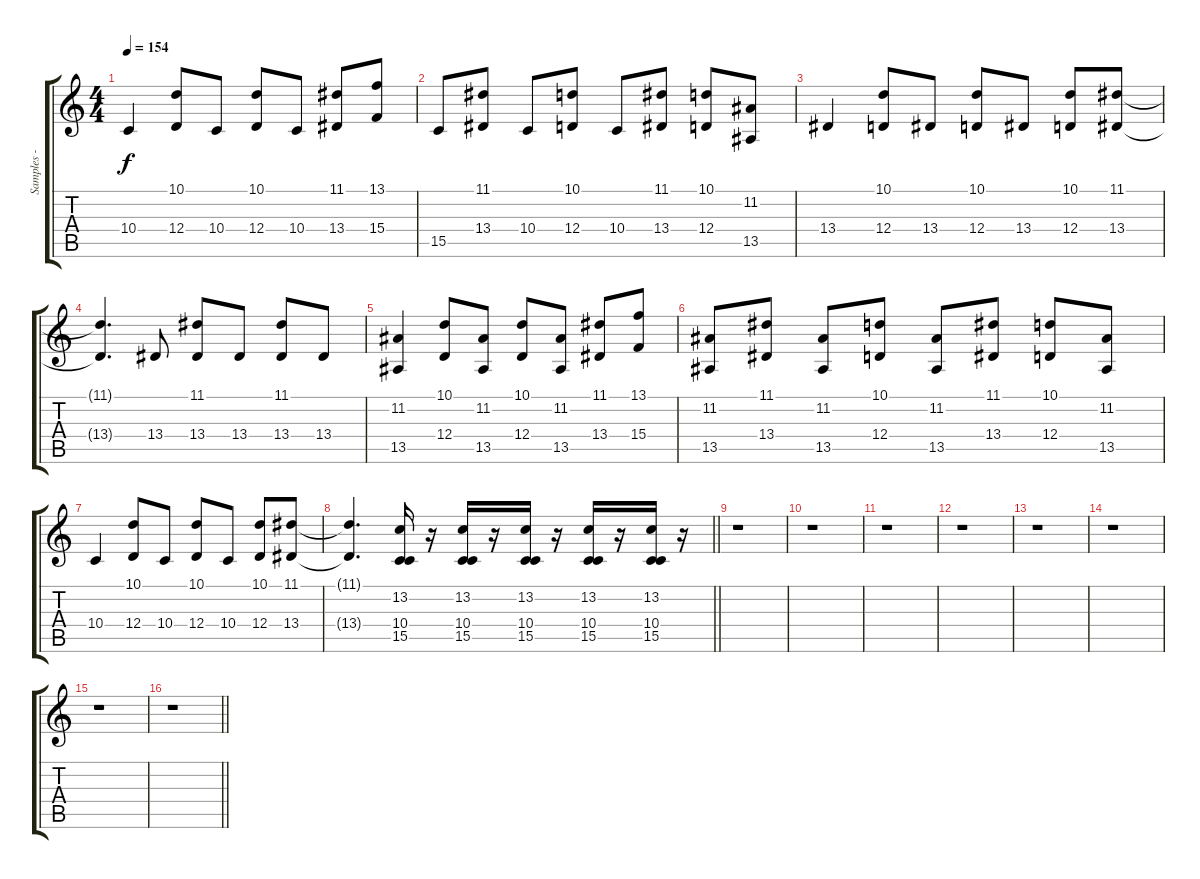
\track ("Samples - 1" "Samples - ") {instrument lead2sawtooth}
\staff {score tabs}
\tuning (E4 B3 G3 D3 A2 E2) {hide}
\ts (4 4)
\tempo 154
\clef g2
\ks c
10.4.4{dy f} (10.1 12.4).8 10.4.8 (10.1 12.4).8 10.4.8 (11.1 13.4).8 (13.1 15.4).8 |
15.5.8 (11.1 13.4).8 10.4.8 (10.1 12.4).8 10.4.8 (11.1 13.4).8 (10.1 12.4).8 (11.2 13.5).8 |
13.4.4 (10.1 12.4).8 13.4.8 (10.1 12.4).8 13.4.8 (10.1 12.4).8 (11.1 13.4).8 |
(11.1{t} 13.4{t}).4{d} 13.4.8 (11.1 13.4).8 13.4.8 (11.1 13.4).8 13.4.8 |
(11.2 13.5).4 (10.1 12.4).8 (11.2 13.5).8 (10.1 12.4).8 (11.2 13.5).8 (11.1 13.4).8 (13.1 15.4).8 |
(11.2 13.5).8 (11.1 13.4).8 (11.2 13.5).8 (10.1 12.4).8 (11.2 13.5).8 (11.1 13.4).8 (10.1 12.4).8 (11.2 13.5).8 |
10.4.4 (10.1 12.4).8 10.4.8 (10.1 12.4).8 10.4.8 (10.1 12.4).8 (11.1 13.4).8 |
\barLineRight lightlight
(11.1{t} 13.4{t}).4{d} (13.2 10.4 15.5).16 r.16 (13.2 10.4 15.5).16 r.16 (13.2 10.4 15.5).16 r.16 (13.2 10.4 15.5).16 r.16 (13.2 10.4 15.5).16 r.16 |
\section ("" " ")
r.1 |
r.1 |
r.1 |
r.1 |
r.1 |
r.1 |
r.1 |
\barLineRight lightlight
r.1
